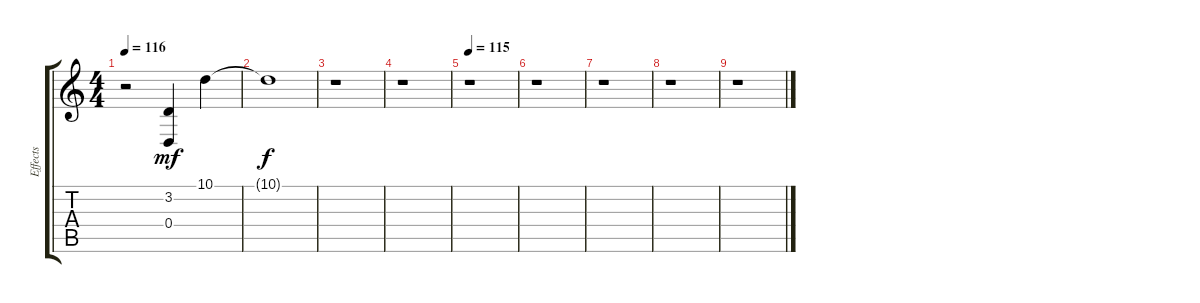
\track ("Effects" "Effects") {instrument seashore}
\staff {score tabs}
\tuning (E4 B3 G3 D3 A2 E2) {hide}
\ts (4 4)
\tempo 116
\clef g2
\ks c
r.2{dy f} (3.2 0.4).4{dy mf balance 13} 10.1.4{balance 6} |
10.1{t}.1{dy f} |
r.1 |
r.1 |
\tempo 115
r.1 |
r.1 |
r.1 |
r.1 |
r.1
